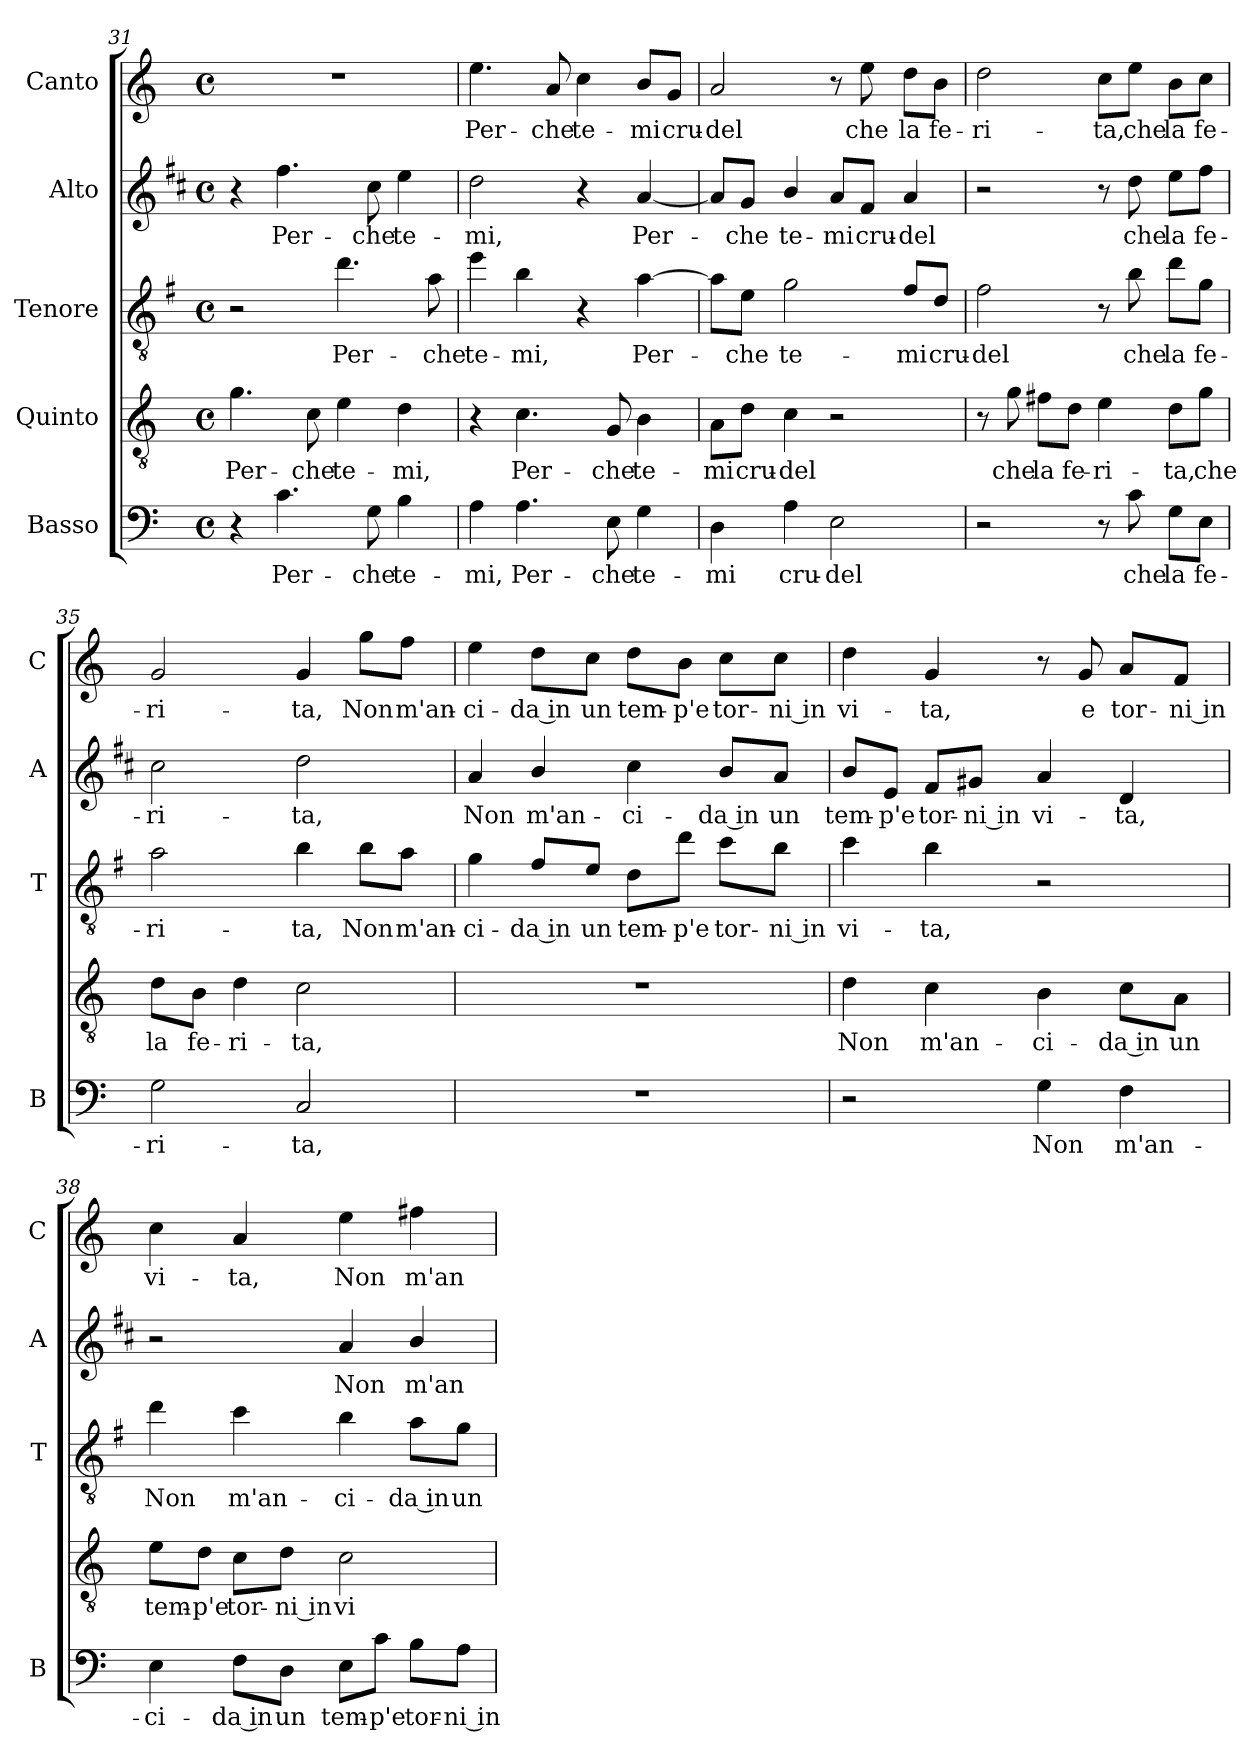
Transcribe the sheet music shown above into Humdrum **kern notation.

**kern	**text	**kern	**text	**kern	**text	**kern	**text	**kern	**text
*part5	*part5	*part4	*part4	*part3	*part3	*part2	*part2	*part1	*part1
*staff5	*staff5	*staff4	*staff4	*staff3	*staff3	*staff2	*staff2	*staff1	*staff1
*I"Basso	*	*I"Quinto	*	*I"Tenore	*	*I"Alto	*	*I"Canto	*
*I'B	*	*	*	*I'T	*	*I'A	*	*I'C	*
*clefF4	*	*clefGv2	*	*clefGv2	*	*clefG2	*	*clefG2	*
*	*	*	*	*ITrd4c7	*	*ITrd1c2	*	*	*
*k[]	*	*k[]	*	*k[]	*	*k[]	*	*k[]	*
*C:	*	*C:	*	*C:	*	*C:	*	*C:	*
*M4/4	*	*M4/4	*	*M4/4	*	*M4/4	*	*M4/4	*
*met(c)	*	*met(c)	*	*met(c)	*	*met(c)	*	*met(c)	*
=31	=31	=31	=31	=31	=31	=31	=31	=31	=31
!	!	!	!LO:LY:b	!	!	!	!	!	!
4r	.	4.g\	Per-	2r	.	4r	.	1r	.
!	!LO:LY:b	!	!	!	!	!	!LO:LY:b	!	!
4.c\	Per-	.	.	.	.	4.ee\	Per-	.	.
!	!	!	!LO:LY:b	!	!	!	!	!	!
.	.	8c\	-che	.	.	.	.	.	.
!	!	!	!LO:LY:b	!	!LO:LY:b	!	!	!	!
.	.	4e\	te-	4.g\	Per-	.	.	.	.
!	!LO:LY:b	!	!	!	!	!	!LO:LY:b	!	!
8G\	-che	.	.	.	.	8b\	-che	.	.
!	!LO:LY:b	!	!LO:LY:b	!	!	!	!LO:LY:b	!	!
4B\	te-	4d\	-mi,	.	.	4dd\	te-	.	.
!	!	!	!	!	!LO:LY:b	!	!	!	!
.	.	.	.	8d\	-che	.	.	.	.
=32	=32	=32	=32	=32	=32	=32	=32	=32	=32
!	!LO:LY:b	!	!	!	!LO:LY:b	!	!LO:LY:b	!	!LO:LY:b
4A\	-mi,	4r	.	4a\	te-	2cc\	-mi,	4.ee\	Per-
!	!LO:LY:b	!	!LO:LY:b	!	!LO:LY:b	!	!	!	!
4.A\	Per-	4.c\	Per-	4e\	-mi,	.	.	.	.
!	!	!	!	!	!	!	!	!	!LO:LY:b
.	.	.	.	.	.	.	.	8a/	-che
!	!	!	!	!	!	!	!	!	!LO:LY:b
.	.	.	.	4r	.	4r	.	4cc\	te-
!	!LO:LY:b	!	!LO:LY:b	!	!	!	!	!	!
8E\	-che	8G/	-che	.	.	.	.	.	.
!	!LO:LY:b	!	!LO:LY:b	!	!LO:LY:b	!	!LO:LY:b	!	!LO:LY:b
4G\	te-	4B\	te-	[4d\	Per-	[4g/	Per-	8b/L	-mi
!	!	!	!	!	!	!	!	!	!LO:LY:b
.	.	.	.	.	.	.	.	8g/J	cru-
=33	=33	=33	=33	=33	=33	=33	=33	=33	=33
!	!LO:LY:b	!	!LO:LY:b	!	!	!	!	!	!LO:LY:b
4D\	-mi	8A\L	-mi	8d\L]	.	8g/L]	.	2a/	-del
!	!	!	!LO:LY:b	!	!LO:LY:b	!	!LO:LY:b	!	!
.	.	8d\J	cru-	8A\J	-che	8f/J	-che	.	.
!	!LO:LY:b	!	!LO:LY:b	!	!LO:LY:b	!	!LO:LY:b	!	!
4A\	cru-	4c\	-del	2c\	te-	4a/	te-	.	.
!	!LO:LY:b	!	!	!	!	!	!LO:LY:b	!	!
2E\	-del	2r	.	.	.	8g/L	-mi	8r	.
!	!	!	!	!	!	!	!LO:LY:b	!	!LO:LY:b
.	.	.	.	.	.	8e/J	cru-	8ee\	che
!	!	!	!	!	!LO:LY:b	!	!LO:LY:b	!	!LO:LY:b
.	.	.	.	8B/L	-mi	4g/	-del	8dd\L	la
!	!	!	!	!	!LO:LY:b	!	!	!	!LO:LY:b
.	.	.	.	8G/J	cru-	.	.	8b\J	fe-
=34	=34	=34	=34	=34	=34	=34	=34	=34	=34
!	!	!	!	!	!LO:LY:b	!	!	!	!LO:LY:b
2r	.	8r	.	2B\	-del	2r	.	2dd\	-ri-
!	!	!	!LO:LY:b	!	!	!	!	!	!
.	.	8g\	che	.	.	.	.	.	.
!	!	!	!LO:LY:b	!	!	!	!	!	!
.	.	8f#X\L	la	.	.	.	.	.	.
!	!	!	!LO:LY:b	!	!	!	!	!	!
.	.	8d\J	fe-	.	.	.	.	.	.
!	!	!	!LO:LY:b	!	!	!	!	!	!LO:LY:b
8r	.	4e\	-ri-	8r	.	8r	.	8cc\L	-ta,
!	!LO:LY:b	!	!	!	!LO:LY:b	!	!LO:LY:b	!	!LO:LY:b
8c\	che	.	.	8e\	che	8cc\	che	8ee\J	che
!	!LO:LY:b	!	!LO:LY:b	!	!LO:LY:b	!	!LO:LY:b	!	!LO:LY:b
8G\L	la	8d\L	-ta,	8g\L	la	8dd\L	la	8b\L	la
!	!LO:LY:b	!	!LO:LY:b	!	!LO:LY:b	!	!LO:LY:b	!	!LO:LY:b
8E\J	fe-	8g\J	che	8c\J	fe-	8ee\J	fe-	8cc\J	fe-
!!LO:LB:g=z
=35	=35	=35	=35	=35	=35	=35	=35	=35	=35
!	!LO:LY:b	!	!LO:LY:b	!	!LO:LY:b	!	!LO:LY:b	!	!LO:LY:b
2G\	-ri-	8d\L	la	2d\	-ri-	2b\	-ri-	2g/	-ri-
!	!	!	!LO:LY:b	!	!	!	!	!	!
.	.	8B\J	fe-	.	.	.	.	.	.
!	!	!	!LO:LY:b	!	!	!	!	!	!
.	.	4d\	-ri-	.	.	.	.	.	.
!	!LO:LY:b	!	!LO:LY:b	!	!LO:LY:b	!	!LO:LY:b	!	!LO:LY:b
2C/	-ta,	2c\	-ta,	4e\	-ta,	2cc\	-ta,	4g/	-ta,
!	!	!	!	!	!LO:LY:b	!	!	!	!LO:LY:b
.	.	.	.	8e\L	Non	.	.	8gg\L	Non
!	!	!	!	!	!LO:LY:b	!	!	!	!LO:LY:b
.	.	.	.	8d\J	m'an-	.	.	8ff\J	m'an-
=36	=36	=36	=36	=36	=36	=36	=36	=36	=36
!	!	!	!	!	!LO:LY:b	!	!LO:LY:b	!	!LO:LY:b
1r	.	1r	.	4c\	-ci-	4g/	Non	4ee\	-ci-
!	!	!	!	!	!LO:LY:b	!	!LO:LY:b	!	!LO:LY:b
.	.	.	.	8B/L	-da in	4a/	m'an-	8dd\L	-da in
!	!	!	!	!	!LO:LY:b	!	!	!	!LO:LY:b
.	.	.	.	8A/J	un	.	.	8cc\J	un
!	!	!	!	!	!LO:LY:b	!	!LO:LY:b	!	!LO:LY:b
.	.	.	.	8G\L	tem-	4b\	-ci-	8dd\L	tem-
!	!	!	!	!	!LO:LY:b	!	!	!	!LO:LY:b
.	.	.	.	8g\J	-p'e	.	.	8b\J	-p'e
!	!	!	!	!	!LO:LY:b	!	!LO:LY:b	!	!LO:LY:b
.	.	.	.	8f\L	tor-	8a/L	-da in	8cc\L	tor-
!	!	!	!	!	!LO:LY:b	!	!LO:LY:b	!	!LO:LY:b
.	.	.	.	8e\J	-ni in	8g/J	un	8cc\J	-ni in
=37	=37	=37	=37	=37	=37	=37	=37	=37	=37
!	!	!	!LO:LY:b	!	!LO:LY:b	!	!LO:LY:b	!	!LO:LY:b
2r	.	4d\	Non	4f\	vi-	8a/L	tem-	4dd\	vi-
!	!	!	!	!	!	!	!LO:LY:b	!	!
.	.	.	.	.	.	8d/J	-p'e	.	.
!	!	!	!LO:LY:b	!	!LO:LY:b	!	!LO:LY:b	!	!LO:LY:b
.	.	4c\	m'an-	4e\	-ta,	8e/L	tor-	4g/	-ta,
!	!	!	!	!	!	!	!LO:LY:b	!	!
.	.	.	.	.	.	8f#X/J	-ni in	.	.
!	!LO:LY:b	!	!LO:LY:b	!	!	!	!LO:LY:b	!	!
4G\	Non	4B\	-ci-	2r	.	4g/	vi-	8r	.
!	!	!	!	!	!	!	!	!	!LO:LY:b
.	.	.	.	.	.	.	.	8g/	e
!	!LO:LY:b	!	!LO:LY:b	!	!	!	!LO:LY:b	!	!LO:LY:b
4F\	m'an-	8c\L	-da in	.	.	4c/	-ta,	8a/L	tor-
!	!	!	!LO:LY:b	!	!	!	!	!	!LO:LY:b
.	.	8A\J	un	.	.	.	.	8f/J	-ni in
!!LO:PB:g=z
=38	=38	=38	=38	=38	=38	=38	=38	=38	=38
!	!LO:LY:b	!	!LO:LY:b	!	!LO:LY:b	!	!	!	!LO:LY:b
4E\	-ci-	8e\L	tem-	4g\	Non	2r	.	4cc\	vi-
!	!	!	!LO:LY:b	!	!	!	!	!	!
.	.	8d\J	-p'e	.	.	.	.	.	.
!	!LO:LY:b	!	!LO:LY:b	!	!LO:LY:b	!	!	!	!LO:LY:b
8F\L	-da in	8c\L	tor-	4f\	m'an-	.	.	4a/	-ta,
!	!LO:LY:b	!	!LO:LY:b	!	!	!	!	!	!
8D\J	un	8d\J	-ni in	.	.	.	.	.	.
!	!LO:LY:b	!	!LO:LY:b	!	!LO:LY:b	!	!LO:LY:b	!	!LO:LY:b
8E\L	tem-	2c\	vi-	4e\	-ci-	4g/	Non	4ee\	Non
!	!LO:LY:b	!	!	!	!	!	!	!	!
8c\J	-p'e	.	.	.	.	.	.	.	.
!	!LO:LY:b	!	!	!	!LO:LY:b	!	!LO:LY:b	!	!LO:LY:b
8B\L	tor-	.	.	8d\L	-da in	4a/	m'an-	4ff#X\	m'an-
!	!LO:LY:b	!	!	!	!LO:LY:b	!	!	!	!
8A\J	-ni in	.	.	8c\J	un	.	.	.	.
=	=	=	=	=	=	=	=	=	=
*-	*-	*-	*-	*-	*-	*-	*-	*-	*-
